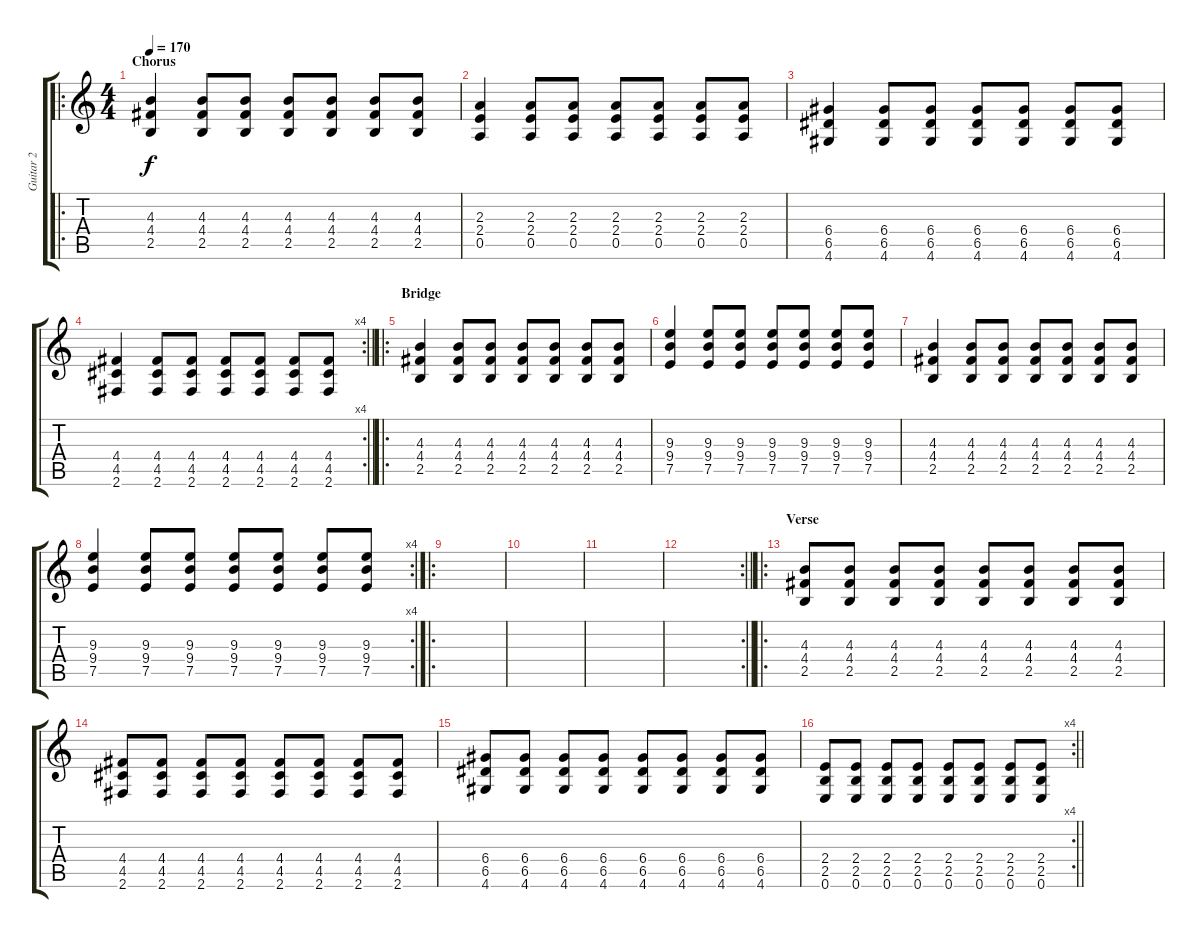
\track ("Guitar 2" "Guitar 2") {instrument overdrivenguitar}
\staff {score tabs}
\tuning (E4 B3 G3 D3 A2 E2) {hide}
\ro
\ts (4 4)
\section ("" "Chorus")
\tempo 170
\clef g2
\ks c
(4.3 4.4 2.5).4{dy f} (4.3 4.4 2.5).8 (4.3 4.4 2.5).8 (4.3 4.4 2.5).8 (4.3 4.4 2.5).8 (4.3 4.4 2.5).8 (4.3 4.4 2.5).8 |
(2.3 2.4 0.5).4 (2.3 2.4 0.5).8 (2.3 2.4 0.5).8 (2.3 2.4 0.5).8 (2.3 2.4 0.5).8 (2.3 2.4 0.5).8 (2.3 2.4 0.5).8 |
(6.4 6.5 4.6).4 (6.4 6.5 4.6).8 (6.4 6.5 4.6).8 (6.4 6.5 4.6).8 (6.4 6.5 4.6).8 (6.4 6.5 4.6).8 (6.4 6.5 4.6).8 |
\rc 4
\barLineRight lightlight
(4.4 4.5 2.6).4 (4.4 4.5 2.6).8 (4.4 4.5 2.6).8 (4.4 4.5 2.6).8 (4.4 4.5 2.6).8 (4.4 4.5 2.6).8 (4.4 4.5 2.6).8 |
\ro
\section ("" "Bridge")
(4.3 4.4 2.5).4 (4.3 4.4 2.5).8 (4.3 4.4 2.5).8 (4.3 4.4 2.5).8 (4.3 4.4 2.5).8 (4.3 4.4 2.5).8 (4.3 4.4 2.5).8 |
(9.3 9.4 7.5).4 (9.3 9.4 7.5).8 (9.3 9.4 7.5).8 (9.3 9.4 7.5).8 (9.3 9.4 7.5).8 (9.3 9.4 7.5).8 (9.3 9.4 7.5).8 |
(4.3 4.4 2.5).4 (4.3 4.4 2.5).8 (4.3 4.4 2.5).8 (4.3 4.4 2.5).8 (4.3 4.4 2.5).8 (4.3 4.4 2.5).8 (4.3 4.4 2.5).8 |
\rc 4
(9.3 9.4 7.5).4 (9.3 9.4 7.5).8 (9.3 9.4 7.5).8 (9.3 9.4 7.5).8 (9.3 9.4 7.5).8 (9.3 9.4 7.5).8 (9.3 9.4 7.5).8 |
\ro
|
|
|
\rc 2
\barLineRight lightlight
|
\ro
\section ("" "Verse")
(4.3 4.4 2.5).8 (4.3 4.4 2.5).8 (4.3 4.4 2.5).8 (4.3 4.4 2.5).8 (4.3 4.4 2.5).8 (4.3 4.4 2.5).8 (4.3 4.4 2.5).8 (4.3 4.4 2.5).8 |
(4.4 4.5 2.6).8 (4.4 4.5 2.6).8 (4.4 4.5 2.6).8 (4.4 4.5 2.6).8 (4.4 4.5 2.6).8 (4.4 4.5 2.6).8 (4.4 4.5 2.6).8 (4.4 4.5 2.6).8 |
(6.4 6.5 4.6).8 (6.4 6.5 4.6).8 (6.4 6.5 4.6).8 (6.4 6.5 4.6).8 (6.4 6.5 4.6).8 (6.4 6.5 4.6).8 (6.4 6.5 4.6).8 (6.4 6.5 4.6).8 |
\rc 4
\barLineRight lightlight
(2.4 2.5 0.6).8 (2.4 2.5 0.6).8 (2.4 2.5 0.6).8 (2.4 2.5 0.6).8 (2.4 2.5 0.6).8 (2.4 2.5 0.6).8 (2.4 2.5 0.6).8 (2.4 2.5 0.6).8
